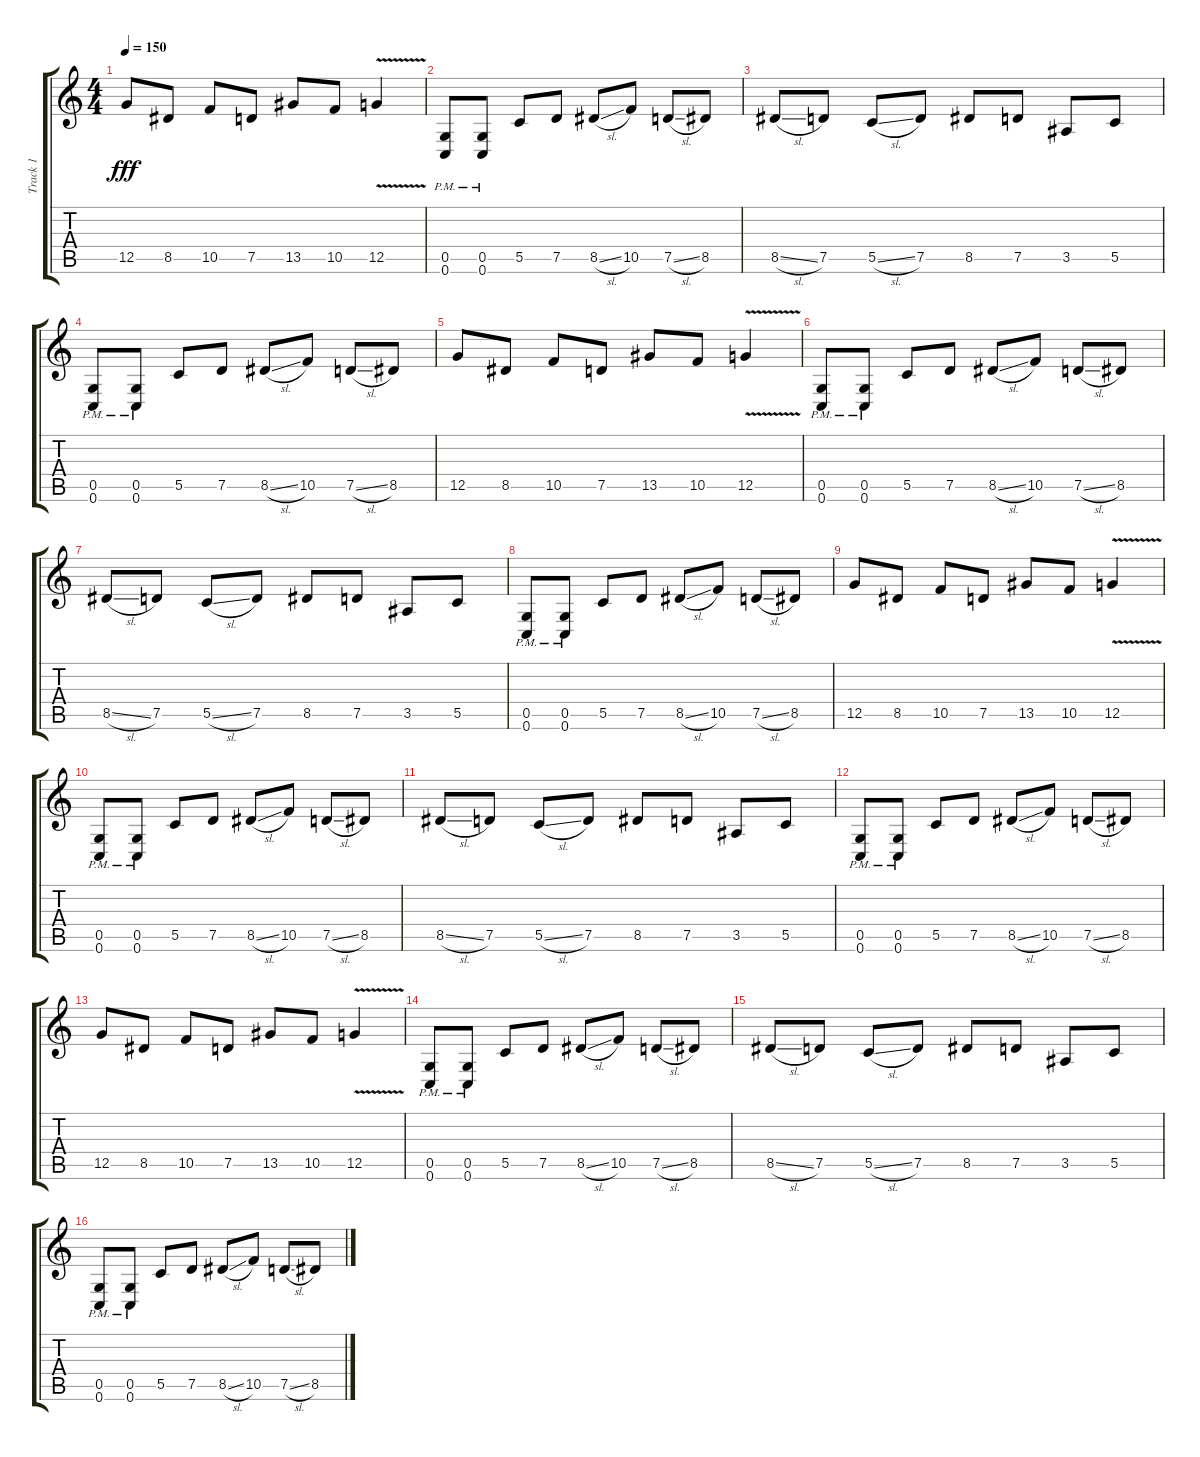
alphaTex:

\track ("Track 1" "Track 1") {instrument distortionguitar}
\staff {score tabs}
\tuning (D4 A3 F3 C3 G2 C2) {hide}
\ts (4 4)
\tempo 150
\clef g2
\ks c
12.5.8{dy fff} 8.5.8 10.5.8 7.5.8 13.5.8 10.5.8 12.5{v}.4 |
(0.5{pm} 0.6{pm}).8 (0.5{pm} 0.6{pm}).8 5.5.8 7.5.8 8.5{sl}.8 10.5.8 7.5{sl}.8 8.5.8 |
8.5{sl}.8 7.5.8 5.5{sl}.8 7.5.8 8.5.8 7.5.8 3.5.8 5.5.8 |
(0.5{pm} 0.6{pm}).8 (0.5{pm} 0.6{pm}).8 5.5.8 7.5.8 8.5{sl}.8 10.5.8 7.5{sl}.8 8.5.8 |
12.5.8{volume 7} 8.5.8 10.5.8 7.5.8 13.5.8 10.5.8 12.5{v}.4 |
(0.5{pm} 0.6{pm}).8 (0.5{pm} 0.6{pm}).8 5.5.8 7.5.8 8.5{sl}.8 10.5.8 7.5{sl}.8 8.5.8 |
8.5{sl}.8 7.5.8 5.5{sl}.8 7.5.8 8.5.8 7.5.8 3.5.8 5.5.8 |
(0.5{pm} 0.6{pm}).8 (0.5{pm} 0.6{pm}).8 5.5.8 7.5.8 8.5{sl}.8 10.5.8 7.5{sl}.8 8.5.8 |
12.5.8 8.5.8 10.5.8 7.5.8 13.5.8 10.5.8 12.5{v}.4 |
(0.5{pm} 0.6{pm}).8 (0.5{pm} 0.6{pm}).8 5.5.8 7.5.8 8.5{sl}.8 10.5.8 7.5{sl}.8 8.5.8 |
8.5{sl}.8 7.5.8 5.5{sl}.8 7.5.8 8.5.8 7.5.8 3.5.8 5.5.8 |
(0.5{pm} 0.6{pm}).8 (0.5{pm} 0.6{pm}).8 5.5.8 7.5.8 8.5{sl}.8 10.5.8 7.5{sl}.8 8.5.8 |
12.5.8 8.5.8 10.5.8 7.5.8 13.5.8 10.5.8 12.5{v}.4 |
(0.5{pm} 0.6{pm}).8 (0.5{pm} 0.6{pm}).8 5.5.8 7.5.8 8.5{sl}.8 10.5.8 7.5{sl}.8 8.5.8 |
8.5{sl}.8{volume 0} 7.5.8 5.5{sl}.8 7.5.8 8.5.8 7.5.8 3.5.8 5.5.8 |
(0.5{pm} 0.6{pm}).8 (0.5{pm} 0.6{pm}).8 5.5.8 7.5.8 8.5{sl}.8 10.5.8 7.5{sl}.8 8.5.8
